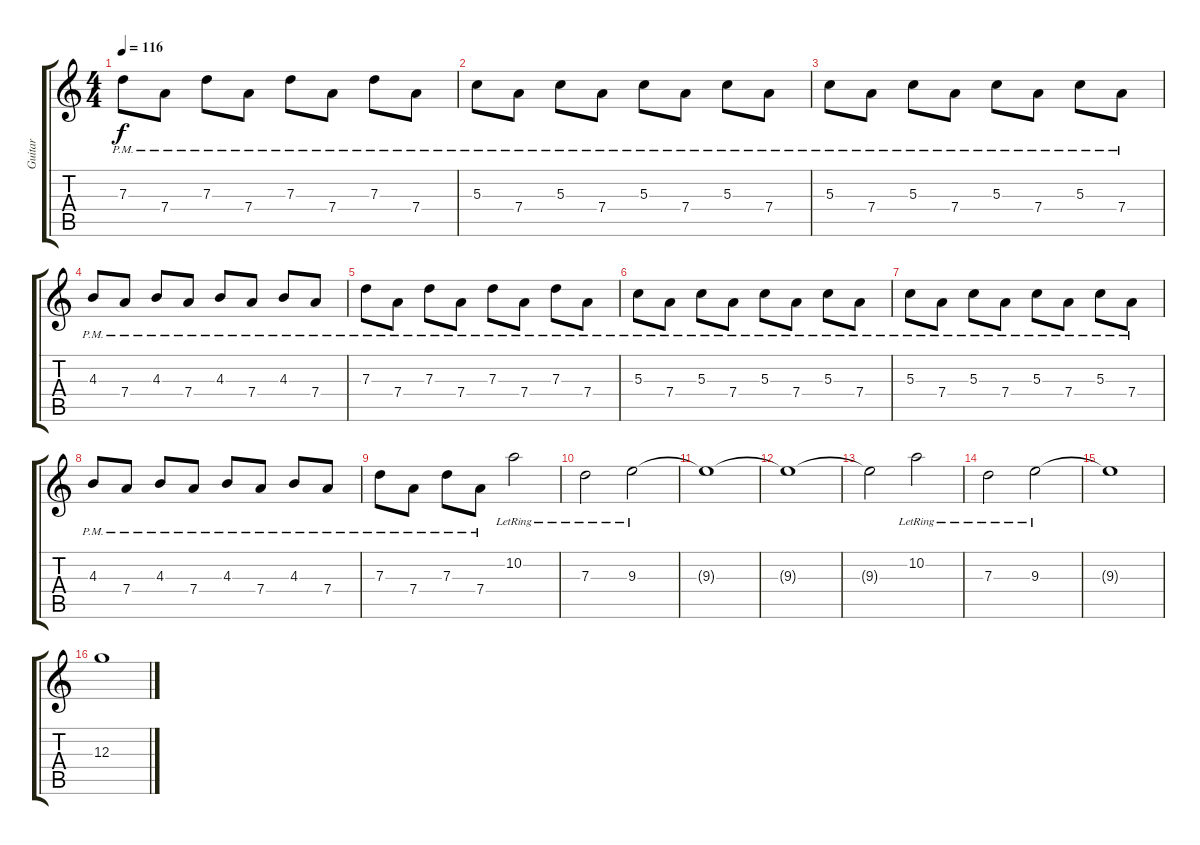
\track ("Guitar" "Guitar") {instrument overdrivenguitar}
\staff {score tabs}
\tuning (E4 B3 G3 D3 A2 D2) {hide}
\ts (4 4)
\tempo 116
\clef g2
\ks c
7.3{pm}.8{dy f} 7.4{pm}.8 7.3{pm}.8 7.4{pm}.8 7.3{pm}.8 7.4{pm}.8 7.3{pm}.8 7.4{pm}.8 |
5.3{pm}.8 7.4{pm}.8 5.3{pm}.8 7.4{pm}.8 5.3{pm}.8 7.4{pm}.8 5.3{pm}.8 7.4{pm}.8 |
5.3{pm}.8 7.4{pm}.8 5.3{pm}.8 7.4{pm}.8 5.3{pm}.8 7.4{pm}.8 5.3{pm}.8 7.4{pm}.8 |
4.3{pm}.8 7.4{pm}.8 4.3{pm}.8 7.4{pm}.8 4.3{pm}.8 7.4{pm}.8 4.3{pm}.8 7.4{pm}.8 |
7.3{pm}.8 7.4{pm}.8 7.3{pm}.8 7.4{pm}.8 7.3{pm}.8 7.4{pm}.8 7.3{pm}.8 7.4{pm}.8 |
5.3{pm}.8 7.4{pm}.8 5.3{pm}.8 7.4{pm}.8 5.3{pm}.8 7.4{pm}.8 5.3{pm}.8 7.4{pm}.8 |
5.3{pm}.8 7.4{pm}.8 5.3{pm}.8 7.4{pm}.8 5.3{pm}.8 7.4{pm}.8 5.3{pm}.8 7.4{pm}.8 |
4.3{pm}.8 7.4{pm}.8 4.3{pm}.8 7.4{pm}.8 4.3{pm}.8 7.4{pm}.8 4.3{pm}.8 7.4{pm}.8 |
7.3{pm}.8 7.4{pm}.8 7.3{pm}.8 7.4{pm}.8 10.2{lr}.2 |
7.3{lr}.2 9.3{lr}.2 |
9.3{t}.1 |
9.3{t}.1 |
9.3{t}.2 10.2{lr}.2 |
7.3{lr}.2 9.3{lr}.2 |
9.3{t}.1 |
12.3.1
